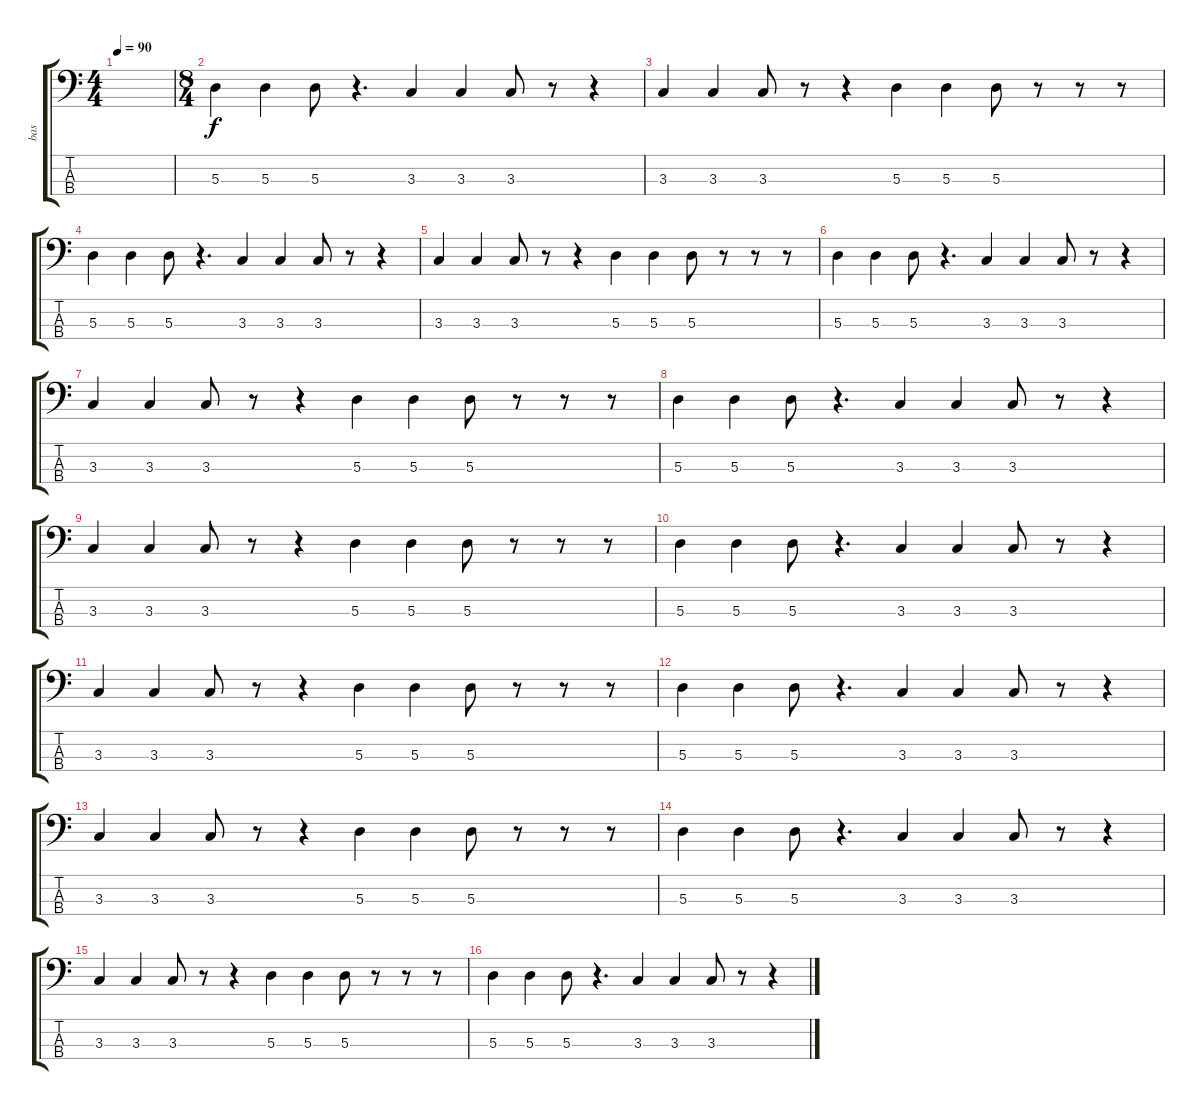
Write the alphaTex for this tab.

\track ("bas" "bas") {instrument electricbassfinger}
\staff {score tabs}
\tuning (G2 D2 A1 E1) {hide}
\ts (4 4)
\tempo 90
\clef f4
\ks c
|
\ts (8 4)
5.3.4 5.3.4 5.3.8 r.4{d} 3.3.4 3.3.4 3.3.8 r.8 r.4 |
3.3.4 3.3.4 3.3.8 r.8 r.4 5.3.4 5.3.4 5.3.8 r.8 r.8 r.8 |
5.3.4 5.3.4 5.3.8 r.4{d} 3.3.4 3.3.4 3.3.8 r.8 r.4 |
3.3.4 3.3.4 3.3.8 r.8 r.4 5.3.4 5.3.4 5.3.8 r.8 r.8 r.8 |
5.3.4 5.3.4 5.3.8 r.4{d} 3.3.4 3.3.4 3.3.8 r.8 r.4 |
3.3.4 3.3.4 3.3.8 r.8 r.4 5.3.4 5.3.4 5.3.8 r.8 r.8 r.8 |
5.3.4 5.3.4 5.3.8 r.4{d} 3.3.4 3.3.4 3.3.8 r.8 r.4 |
3.3.4 3.3.4 3.3.8 r.8 r.4 5.3.4 5.3.4 5.3.8 r.8 r.8 r.8 |
5.3.4 5.3.4 5.3.8 r.4{d} 3.3.4 3.3.4 3.3.8 r.8 r.4 |
3.3.4 3.3.4 3.3.8 r.8 r.4 5.3.4 5.3.4 5.3.8 r.8 r.8 r.8 |
5.3.4 5.3.4 5.3.8 r.4{d} 3.3.4 3.3.4 3.3.8 r.8 r.4 |
3.3.4 3.3.4 3.3.8 r.8 r.4 5.3.4 5.3.4 5.3.8 r.8 r.8 r.8 |
5.3.4 5.3.4 5.3.8 r.4{d} 3.3.4 3.3.4 3.3.8 r.8 r.4 |
3.3.4 3.3.4 3.3.8 r.8 r.4 5.3.4 5.3.4 5.3.8 r.8 r.8 r.8 |
5.3.4 5.3.4 5.3.8 r.4{d} 3.3.4 3.3.4 3.3.8 r.8 r.4
